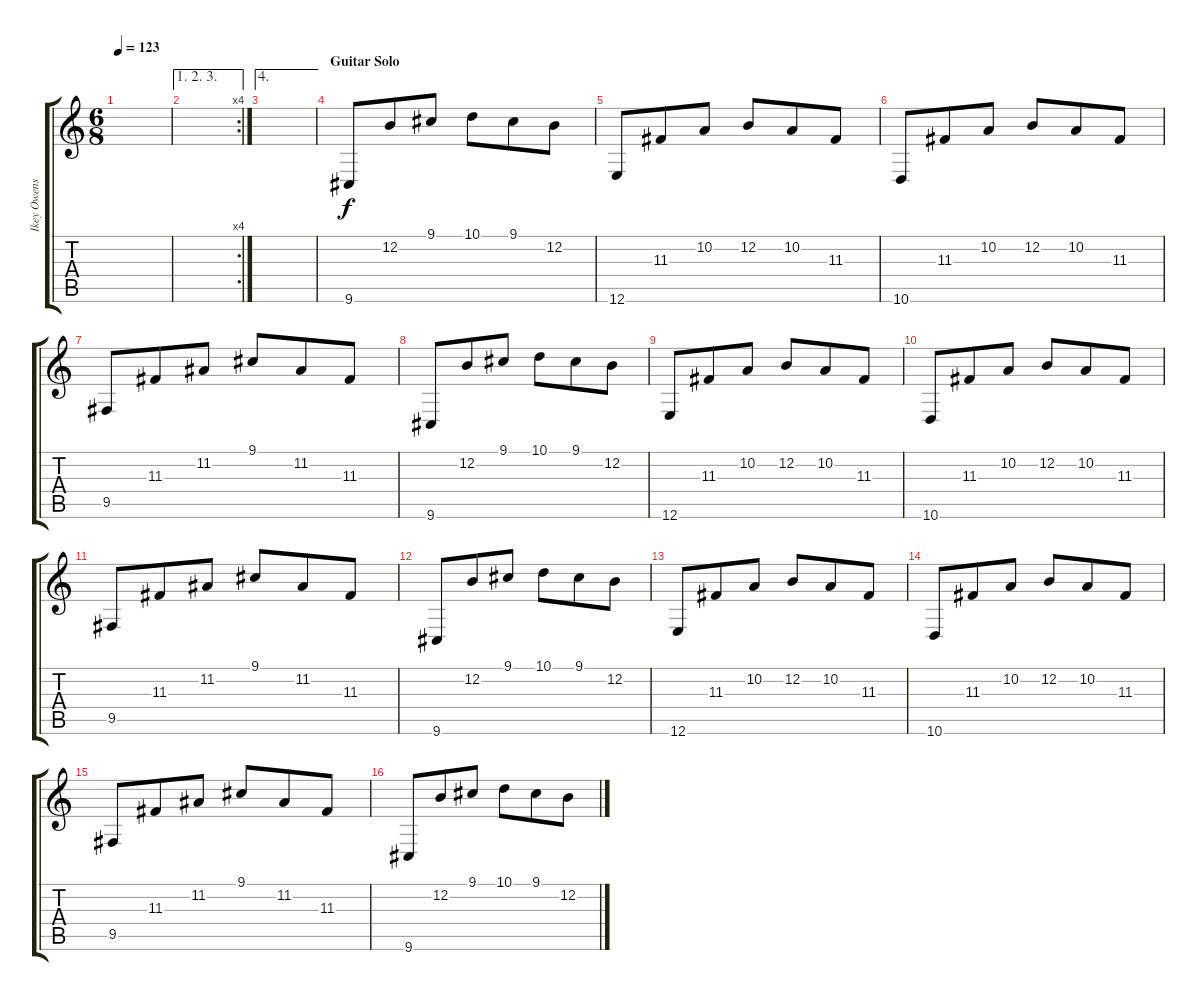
\track ("Ikey Owens - Keys" "Ikey Owens") {instrument electricpiano1}
\staff {score tabs}
\tuning (E4 B3 G3 D3 A2 E2) {hide}
\ts (6 8)
\tempo 123
\clef g2
\ks c
|
\ae (1 2 3)
\rc 4
|
\ae 4
|
\section ("" "Guitar Solo")
9.6.8 12.2.8 9.1.8 10.1.8 9.1.8 12.2.8 |
12.6.8 11.3.8 10.2.8 12.2.8 10.2.8 11.3.8 |
10.6.8 11.3.8 10.2.8 12.2.8 10.2.8 11.3.8 |
9.5.8 11.3.8 11.2.8 9.1.8 11.2.8 11.3.8 |
9.6.8 12.2.8 9.1.8 10.1.8 9.1.8 12.2.8 |
12.6.8 11.3.8 10.2.8 12.2.8 10.2.8 11.3.8 |
10.6.8 11.3.8 10.2.8 12.2.8 10.2.8 11.3.8 |
9.5.8 11.3.8 11.2.8 9.1.8 11.2.8 11.3.8 |
9.6.8 12.2.8 9.1.8 10.1.8 9.1.8 12.2.8 |
12.6.8 11.3.8 10.2.8 12.2.8 10.2.8 11.3.8 |
10.6.8 11.3.8 10.2.8 12.2.8 10.2.8 11.3.8 |
9.5.8 11.3.8 11.2.8 9.1.8 11.2.8 11.3.8 |
9.6.8 12.2.8 9.1.8 10.1.8 9.1.8 12.2.8
